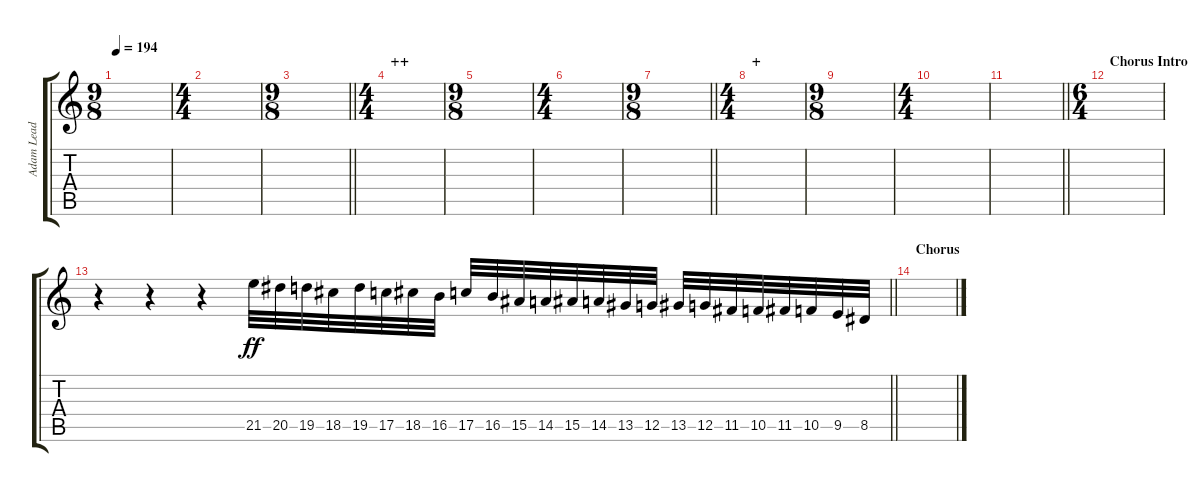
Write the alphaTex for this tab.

\track ("Adam Lead" "Adam Lead") {instrument distortionguitar}
\staff {score tabs}
\tuning (D4 A3 F3 C3 G2 C2) {hide}
\ts (9 8)
\tempo 194
\clef g2
\ks c
|
\ts (4 4)
|
\ts (9 8)
\barLineRight lightlight
|
\ts (4 4)
\section ("" "++")
|
\ts (9 8)
|
\ts (4 4)
|
\ts (9 8)
\barLineRight lightlight
|
\ts (4 4)
\section ("" "+")
|
\ts (9 8)
|
\ts (4 4)
|
\barLineRight lightlight
|
\ts (6 4)
\section ("" "Chorus Intro")
|
\barLineRight lightlight
r.4 r.4 r.4 21.5.32{dy ff} 20.5.32 19.5.32 18.5.32 19.5.32 17.5.32 18.5.32 16.5.32 17.5.32 16.5.32 15.5.32 14.5.32 15.5.32 14.5.32 13.5.32 12.5.32 13.5.32 12.5.32 11.5.32 10.5.32 11.5.32 10.5.32 9.5.32 8.5.32 |
\section ("" "Chorus")
